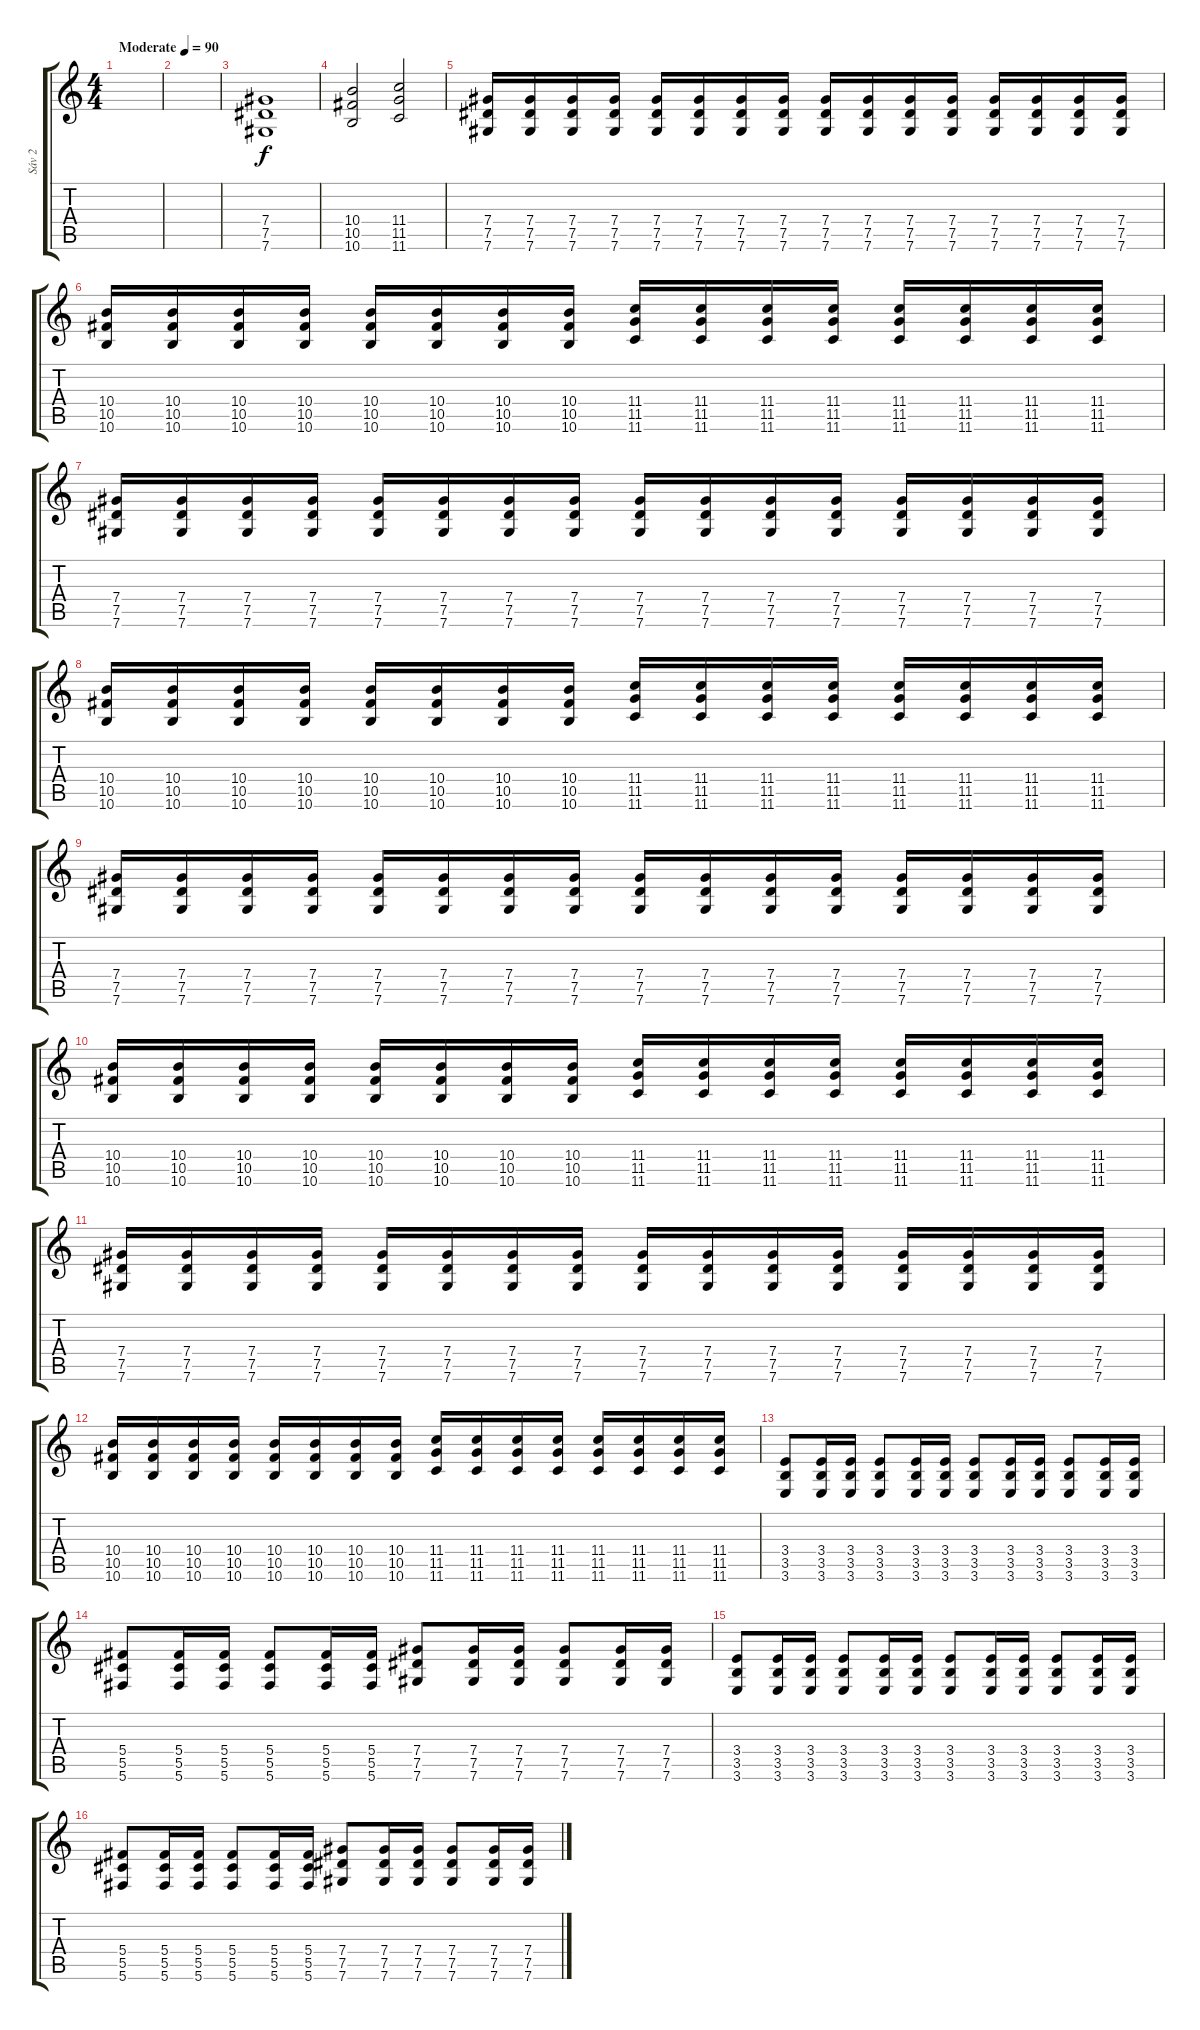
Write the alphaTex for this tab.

\track ("Sáv 2" "Sáv 2") {instrument distortionguitar}
\staff {score tabs}
\tuning (Eb4 Bb3 Gb3 Db3 Ab2 Db2) {hide}
\ts (4 4)
\tempo (90 "Moderate")
\clef g2
\ks c
|
|
(7.4 7.5 7.6).1 |
(10.4 10.5 10.6).2 (11.4 11.5 11.6).2 |
(7.4 7.5 7.6).16 (7.4 7.5 7.6).16 (7.4 7.5 7.6).16 (7.4 7.5 7.6).16 (7.4 7.5 7.6).16 (7.4 7.5 7.6).16 (7.4 7.5 7.6).16 (7.4 7.5 7.6).16 (7.4 7.5 7.6).16 (7.4 7.5 7.6).16 (7.4 7.5 7.6).16 (7.4 7.5 7.6).16 (7.4 7.5 7.6).16 (7.4 7.5 7.6).16 (7.4 7.5 7.6).16 (7.4 7.5 7.6).16 |
(10.4 10.5 10.6).16 (10.4 10.5 10.6).16 (10.4 10.5 10.6).16 (10.4 10.5 10.6).16 (10.4 10.5 10.6).16 (10.4 10.5 10.6).16 (10.4 10.5 10.6).16 (10.4 10.5 10.6).16 (11.4 11.5 11.6).16 (11.4 11.5 11.6).16 (11.4 11.5 11.6).16 (11.4 11.5 11.6).16 (11.4 11.5 11.6).16 (11.4 11.5 11.6).16 (11.4 11.5 11.6).16 (11.4 11.5 11.6).16 |
(7.4 7.5 7.6).16 (7.4 7.5 7.6).16 (7.4 7.5 7.6).16 (7.4 7.5 7.6).16 (7.4 7.5 7.6).16 (7.4 7.5 7.6).16 (7.4 7.5 7.6).16 (7.4 7.5 7.6).16 (7.4 7.5 7.6).16 (7.4 7.5 7.6).16 (7.4 7.5 7.6).16 (7.4 7.5 7.6).16 (7.4 7.5 7.6).16 (7.4 7.5 7.6).16 (7.4 7.5 7.6).16 (7.4 7.5 7.6).16 |
(10.4 10.5 10.6).16 (10.4 10.5 10.6).16 (10.4 10.5 10.6).16 (10.4 10.5 10.6).16 (10.4 10.5 10.6).16 (10.4 10.5 10.6).16 (10.4 10.5 10.6).16 (10.4 10.5 10.6).16 (11.4 11.5 11.6).16 (11.4 11.5 11.6).16 (11.4 11.5 11.6).16 (11.4 11.5 11.6).16 (11.4 11.5 11.6).16 (11.4 11.5 11.6).16 (11.4 11.5 11.6).16 (11.4 11.5 11.6).16 |
(7.4 7.5 7.6).16 (7.4 7.5 7.6).16 (7.4 7.5 7.6).16 (7.4 7.5 7.6).16 (7.4 7.5 7.6).16 (7.4 7.5 7.6).16 (7.4 7.5 7.6).16 (7.4 7.5 7.6).16 (7.4 7.5 7.6).16 (7.4 7.5 7.6).16 (7.4 7.5 7.6).16 (7.4 7.5 7.6).16 (7.4 7.5 7.6).16 (7.4 7.5 7.6).16 (7.4 7.5 7.6).16 (7.4 7.5 7.6).16 |
(10.4 10.5 10.6).16 (10.4 10.5 10.6).16 (10.4 10.5 10.6).16 (10.4 10.5 10.6).16 (10.4 10.5 10.6).16 (10.4 10.5 10.6).16 (10.4 10.5 10.6).16 (10.4 10.5 10.6).16 (11.4 11.5 11.6).16 (11.4 11.5 11.6).16 (11.4 11.5 11.6).16 (11.4 11.5 11.6).16 (11.4 11.5 11.6).16 (11.4 11.5 11.6).16 (11.4 11.5 11.6).16 (11.4 11.5 11.6).16 |
(7.4 7.5 7.6).16 (7.4 7.5 7.6).16 (7.4 7.5 7.6).16 (7.4 7.5 7.6).16 (7.4 7.5 7.6).16 (7.4 7.5 7.6).16 (7.4 7.5 7.6).16 (7.4 7.5 7.6).16 (7.4 7.5 7.6).16 (7.4 7.5 7.6).16 (7.4 7.5 7.6).16 (7.4 7.5 7.6).16 (7.4 7.5 7.6).16 (7.4 7.5 7.6).16 (7.4 7.5 7.6).16 (7.4 7.5 7.6).16 |
(10.4 10.5 10.6).16 (10.4 10.5 10.6).16 (10.4 10.5 10.6).16 (10.4 10.5 10.6).16 (10.4 10.5 10.6).16 (10.4 10.5 10.6).16 (10.4 10.5 10.6).16 (10.4 10.5 10.6).16 (11.4 11.5 11.6).16 (11.4 11.5 11.6).16 (11.4 11.5 11.6).16 (11.4 11.5 11.6).16 (11.4 11.5 11.6).16 (11.4 11.5 11.6).16 (11.4 11.5 11.6).16 (11.4 11.5 11.6).16 |
(3.4 3.5 3.6).8 (3.4 3.5 3.6).16 (3.4 3.5 3.6).16 (3.4 3.5 3.6).8 (3.4 3.5 3.6).16 (3.4 3.5 3.6).16 (3.4 3.5 3.6).8 (3.4 3.5 3.6).16 (3.4 3.5 3.6).16 (3.4 3.5 3.6).8 (3.4 3.5 3.6).16 (3.4 3.5 3.6).16 |
(5.4 5.5 5.6).8 (5.4 5.5 5.6).16 (5.4 5.5 5.6).16 (5.4 5.5 5.6).8 (5.4 5.5 5.6).16 (5.4 5.5 5.6).16 (7.4 7.5 7.6).8 (7.4 7.5 7.6).16 (7.4 7.5 7.6).16 (7.4 7.5 7.6).8 (7.4 7.5 7.6).16 (7.4 7.5 7.6).16 |
(3.4 3.5 3.6).8 (3.4 3.5 3.6).16 (3.4 3.5 3.6).16 (3.4 3.5 3.6).8 (3.4 3.5 3.6).16 (3.4 3.5 3.6).16 (3.4 3.5 3.6).8 (3.4 3.5 3.6).16 (3.4 3.5 3.6).16 (3.4 3.5 3.6).8 (3.4 3.5 3.6).16 (3.4 3.5 3.6).16 |
(5.4 5.5 5.6).8 (5.4 5.5 5.6).16 (5.4 5.5 5.6).16 (5.4 5.5 5.6).8 (5.4 5.5 5.6).16 (5.4 5.5 5.6).16 (7.4 7.5 7.6).8 (7.4 7.5 7.6).16 (7.4 7.5 7.6).16 (7.4 7.5 7.6).8 (7.4 7.5 7.6).16 (7.4 7.5 7.6).16
